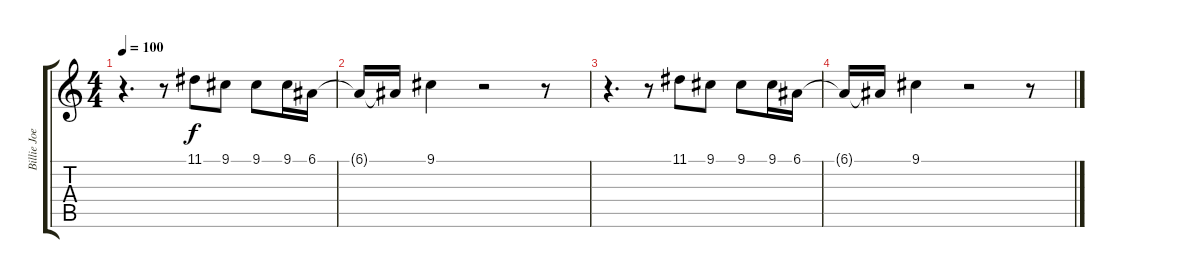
\track ("Billie Joe (Vocals)" "Billie Joe") {instrument tenorsax}
\staff {score tabs}
\tuning (E4 B3 G3 D3 A2 E2) {hide}
\ts (4 4)
\tempo 100
\clef g2
\ks c
r.4{d dy f} r.8 11.1.8 9.1.8 9.1.8 9.1.16 6.1.16 |
6.1{t}.16 6.1{t}.16 9.1.4 r.2 r.8 |
r.4{d} r.8 11.1.8 9.1.8 9.1.8 9.1.16 6.1.16 |
6.1{t}.16 6.1{t}.16 9.1.4 r.2 r.8
